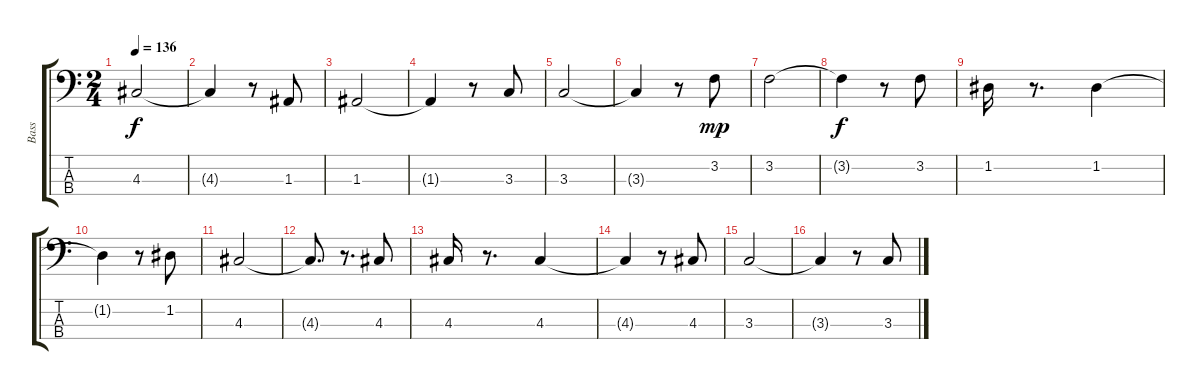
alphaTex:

\track ("Bass" "Bass") {instrument fretlessbass}
\staff {score tabs}
\tuning (G2 D2 A1 E1) {hide}
\ts (2 4)
\tempo 136
\clef f4
\ks c
4.3.2{dy f} |
4.3{t}.4 r.8 1.3.8 |
1.3.2 |
1.3{t}.4 r.8 3.3.8 |
3.3.2 |
3.3{t}.4 r.8 3.2.8{dy mp} |
3.2.2 |
3.2{t}.4{dy f} r.8 3.2.8 |
1.2.16 r.8{d} 1.2.4 |
1.2{t}.4 r.8 1.2.8 |
4.3.2 |
4.3{t}.8{d} r.8{d} 4.3.8 |
4.3.16 r.8{d} 4.3.4 |
4.3{t}.4 r.8 4.3.8 |
3.3.2 |
3.3{t}.4 r.8 3.3.8
